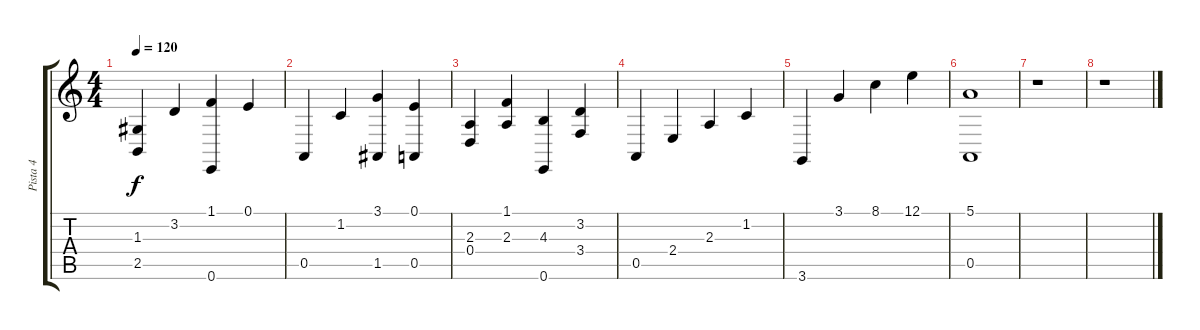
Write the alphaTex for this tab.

\track ("Pista 4" "Pista 4") {instrument orchestralharp}
\staff {score tabs}
\tuning (E4 B3 G3 D3 A2 E2) {hide}
\ts (4 4)
\tempo 120
\clef g2
\ks c
(1.3 2.5).4{dy f} 3.2.4 (1.1 0.6).4 0.1.4 |
0.5.4 1.2.4 (3.1 1.5).4 (0.1 0.5).4 |
(2.3 0.4).4 (1.1 2.3).4 (4.3 0.6).4 (3.2 3.4).4 |
0.5.4 2.4.4 2.3.4 1.2.4 |
3.6.4 3.1.4 8.1.4 12.1.4 |
(5.1 0.5).1 |
r.1 |
r.1
